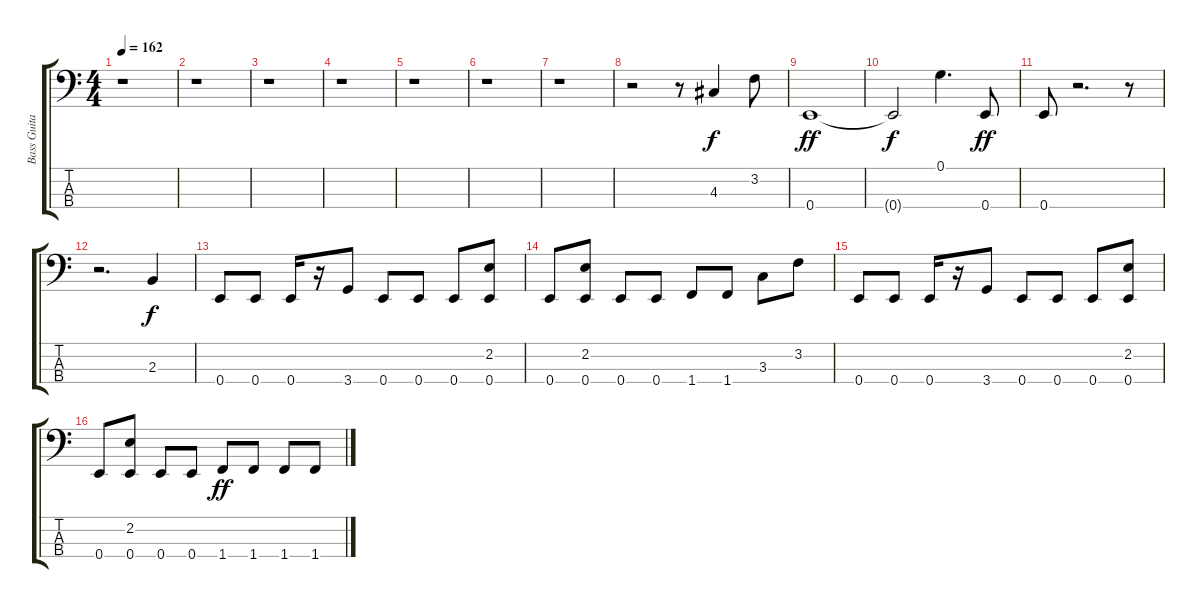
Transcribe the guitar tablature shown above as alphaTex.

\track ("Bass Guitar" "Bass Guita") {instrument electricbasspick}
\staff {score tabs}
\tuning (G2 D2 A1 E1) {hide}
\ts (4 4)
\tempo 162
\clef f4
\ks c
r.1{dy f instrument electricbasspick} |
r.1 |
r.1 |
r.1 |
r.1 |
r.1 |
r.1 |
r.2 r.8 4.3.4 3.2.8 |
0.4.1{dy ff} |
0.4{t}.2{dy f} 0.1.4{d} 0.4.8{dy ff} |
0.4.8 r.2{d} r.8 |
r.2{d} 2.3.4{dy f} |
0.4.8 0.4.8 0.4.16 r.16 3.4.8 0.4.8 0.4.8 0.4.8 (2.2 0.4).8 |
0.4.8 (2.2 0.4).8 0.4.8 0.4.8 1.4.8 1.4.8 3.3.8 3.2.8 |
0.4.8 0.4.8 0.4.16 r.16 3.4.8 0.4.8 0.4.8 0.4.8 (2.2 0.4).8 |
0.4.8 (2.2 0.4).8 0.4.8 0.4.8 1.4.8{dy ff} 1.4.8 1.4.8 1.4.8
